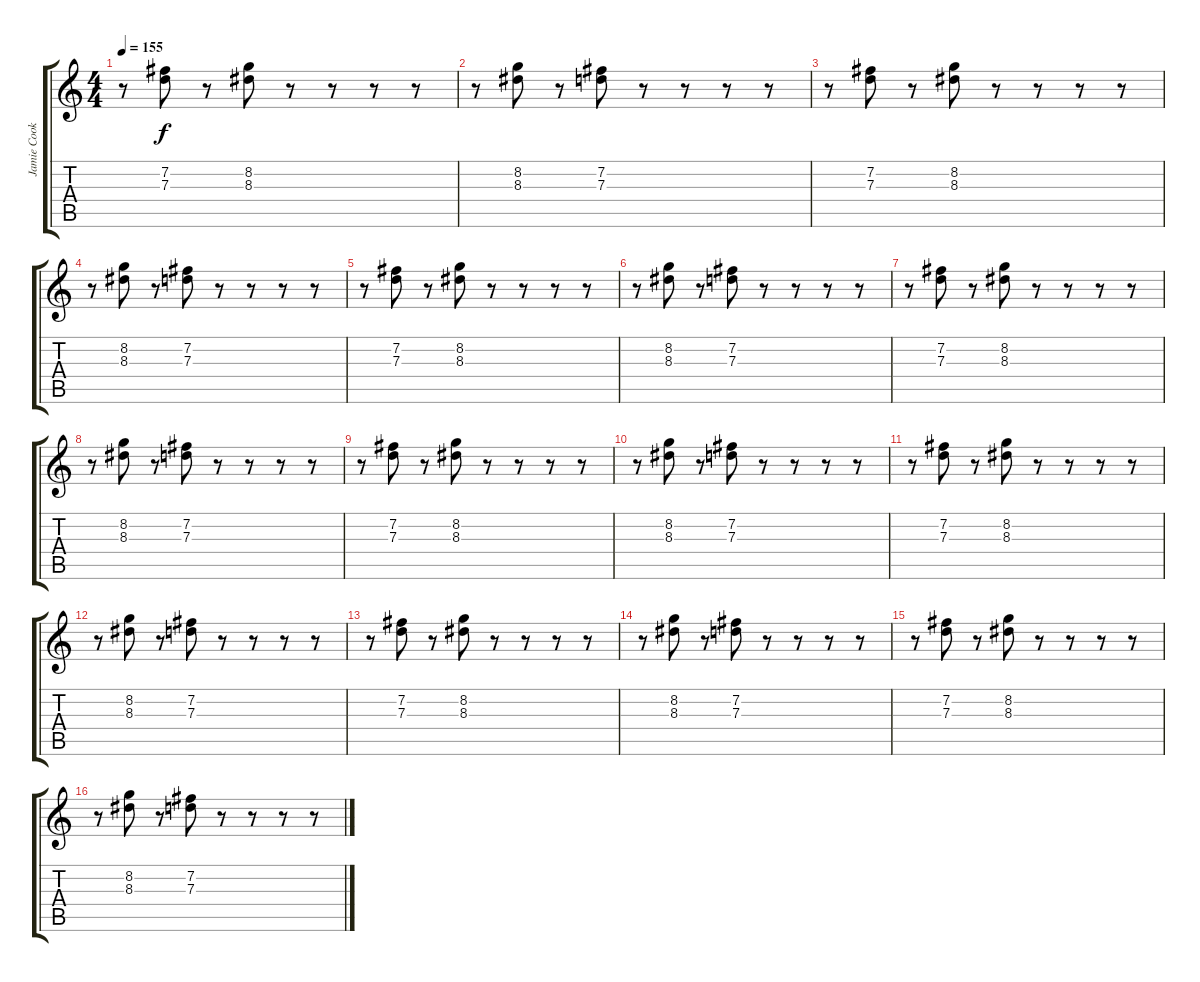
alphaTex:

\track ("Jamie Cook" "Jamie Cook") {instrument overdrivenguitar}
\staff {score tabs}
\tuning (E4 B3 G3 D3 A2 E2) {hide}
\ts (4 4)
\tempo 155
\clef g2
\ks c
r.8{dy f} (7.2 7.3).8 r.8 (8.2 8.3).8 r.8 r.8 r.8 r.8 |
r.8 (8.2 8.3).8 r.8 (7.2 7.3).8 r.8 r.8 r.8 r.8 |
r.8 (7.2 7.3).8 r.8 (8.2 8.3).8 r.8 r.8 r.8 r.8 |
r.8 (8.2 8.3).8 r.8 (7.2 7.3).8 r.8 r.8 r.8 r.8 |
r.8 (7.2 7.3).8 r.8 (8.2 8.3).8 r.8 r.8 r.8 r.8 |
r.8 (8.2 8.3).8 r.8 (7.2 7.3).8 r.8 r.8 r.8 r.8 |
r.8 (7.2 7.3).8 r.8 (8.2 8.3).8 r.8 r.8 r.8 r.8 |
r.8 (8.2 8.3).8 r.8 (7.2 7.3).8 r.8 r.8 r.8 r.8 |
r.8 (7.2 7.3).8 r.8 (8.2 8.3).8 r.8 r.8 r.8 r.8 |
r.8 (8.2 8.3).8 r.8 (7.2 7.3).8 r.8 r.8 r.8 r.8 |
r.8 (7.2 7.3).8 r.8 (8.2 8.3).8 r.8 r.8 r.8 r.8 |
r.8 (8.2 8.3).8 r.8 (7.2 7.3).8 r.8 r.8 r.8 r.8 |
r.8 (7.2 7.3).8 r.8 (8.2 8.3).8 r.8 r.8 r.8 r.8 |
r.8 (8.2 8.3).8 r.8 (7.2 7.3).8 r.8 r.8 r.8 r.8 |
r.8 (7.2 7.3).8 r.8 (8.2 8.3).8 r.8 r.8 r.8 r.8 |
r.8 (8.2 8.3).8 r.8 (7.2 7.3).8 r.8 r.8 r.8 r.8
